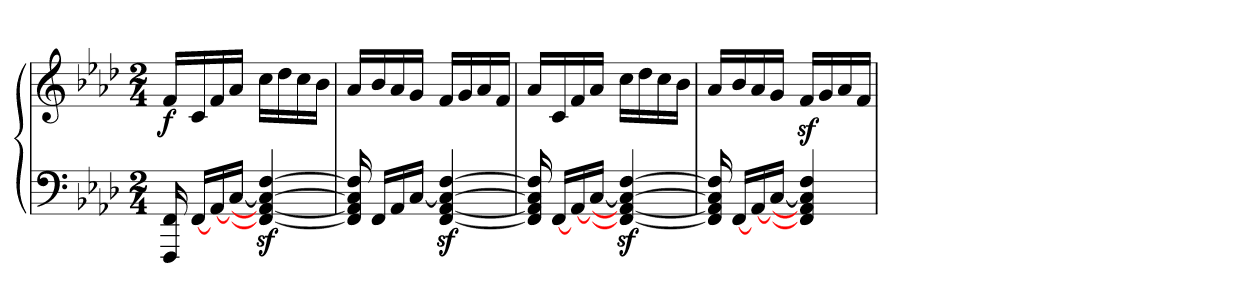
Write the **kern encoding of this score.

**kern	**kern	**dynam
*part1	*part1	*part1
*staff2	*staff1	*staff1/2
*clefF4	*clefG2	*
*k[b-e-a-d-]	*k[b-e-a-d-]	*
*M2/4	*M2/4	*
=1	=1	=1
!	!	!LO:DY:b
16FF/ 16FFF/	16f/LL	f
[16FF/LL	16c/	.
[16AA-/	16f/	.
[16C/JJ	16a-/JJ	.
[4Fz>/ 4C_z>/ 4AA-_z>/ 4FF_z>/	16cc\LL	.
.	16dd-\	.
.	16cc\	.
.	16b-\JJ	.
=2	=2	=2
16F]/ 16C]/ 16AA-]/ 16FF]/	16a-/LL	.
16FF/LL	16b-/	.
16AA-/	16a-/	.
[16C/JJ	16g/JJ	.
[4Fz>/ 4C_z>/ [4AA-z>/ [4FFz>/	16f/LL	.
.	16g/	.
.	16a-/	.
.	16f/JJ	.
=3	=3	=3
16F]/ 16C]/ 16AA-]/ 16FF]/	16a-/LL	.
[16FF/LL	16c/	.
[16AA-/	16f/	.
[16C/JJ	16a-/JJ	.
[4Fz>/ 4C_z>/ 4AA-_z>/ 4FF_z>/	16cc\LL	.
.	16dd-\	.
.	16cc\	.
.	16b-\JJ	.
=4	=4	=4
16F]/ 16C]/ 16AA-]/ 16FF]/	16a-/LL	.
[16FF/LL	16b-/	.
[16AA-/	16a-/	.
[16C/JJ	16g/JJ	.
4F/ 4C]/ 4AA-]/ 4FF]/	16fz</LL	.
.	16g/	.
.	16a-/	.
.	16f/JJ	.
=	=	=
*-	*-	*-
